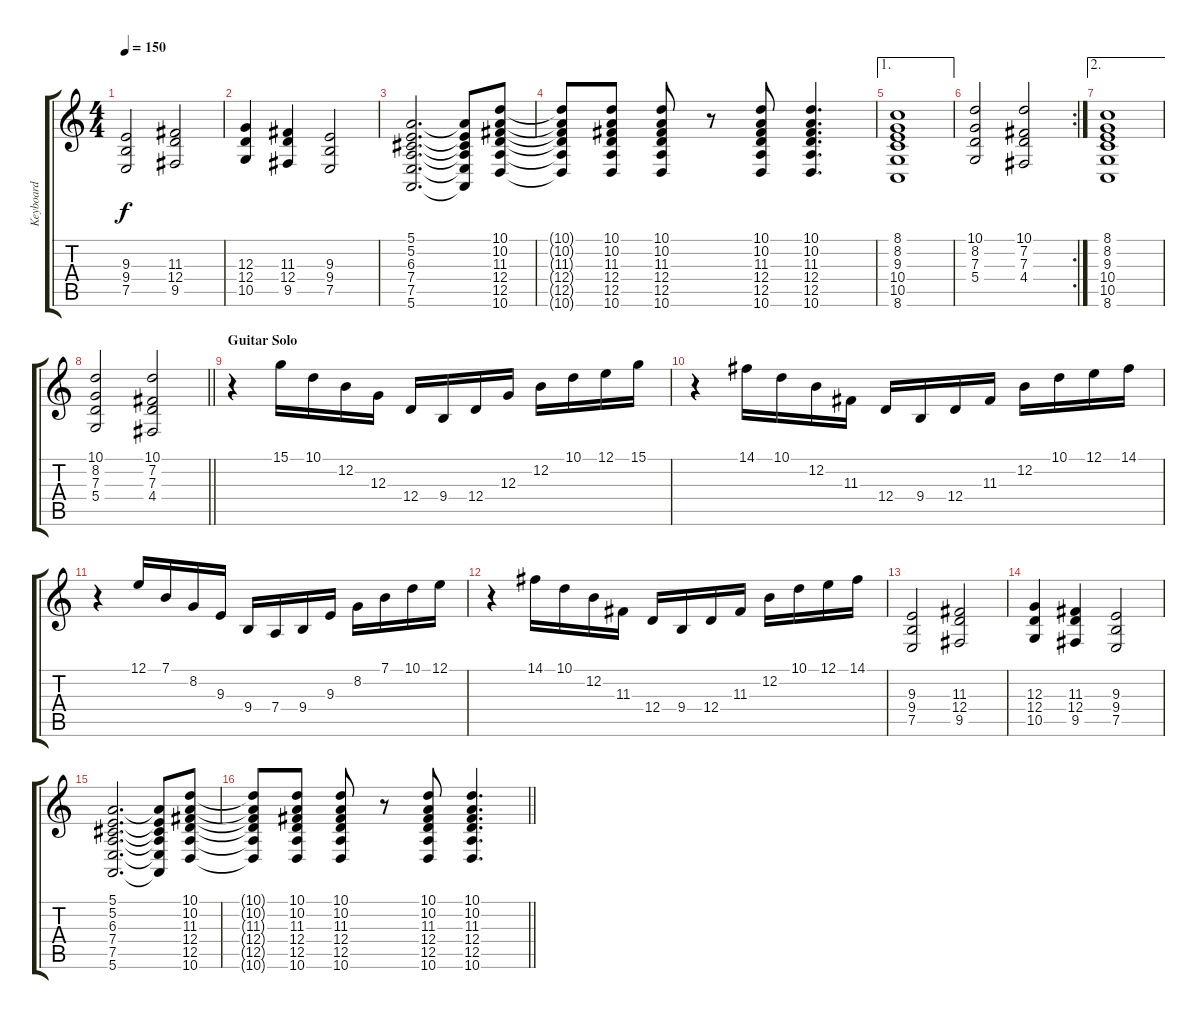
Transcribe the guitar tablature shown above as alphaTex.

\track ("Keyboard" "Keyboard") {instrument electricpiano1}
\staff {score tabs}
\tuning (E4 B3 G3 D3 A2 E2) {hide}
\ts (4 4)
\tempo 150
\clef g2
\ks c
(9.3 9.4 7.5).2{dy f} (11.3 12.4 9.5).2 |
(12.3 12.4 10.5).4 (11.3 12.4 9.5).4 (9.3 9.4 7.5).2 |
(5.1 5.2 6.3 7.4 7.5 5.6).2{d} (5.1{t} 5.2{t} 6.3{t} 7.4{t} 7.5{t} 5.6{t}).8 (10.1 10.2 11.3 12.4 12.5 10.6).8 |
(10.1{t} 10.2{t} 11.3{t} 12.4{t} 12.5{t} 10.6{t}).8 (10.1 10.2 11.3 12.4 12.5 10.6).8 (10.1 10.2 11.3 12.4 12.5 10.6).8 r.8 (10.1 10.2 11.3 12.4 12.5 10.6).8 (10.1 10.2 11.3 12.4 12.5 10.6).4{d} |
\ae 1
(8.1 8.2 9.3 10.4 10.5 8.6).1 |
\rc 2
(10.1 8.2 7.3 5.4).2 (10.1 7.2 7.3 4.4).2 |
\ae 2
(8.1 8.2 9.3 10.4 10.5 8.6).1 |
\barLineRight lightlight
(10.1 8.2 7.3 5.4).2 (10.1 7.2 7.3 4.4).2 |
\section ("" "Guitar Solo")
r.4 15.1.16 10.1.16 12.2.16 12.3.16 12.4.16 9.4.16 12.4.16 12.3.16 12.2.16 10.1.16 12.1.16 15.1.16 |
r.4 14.1.16 10.1.16 12.2.16 11.3.16 12.4.16 9.4.16 12.4.16 11.3.16 12.2.16 10.1.16 12.1.16 14.1.16 |
r.4 12.1.16 7.1.16 8.2.16 9.3.16 9.4.16 7.4.16 9.4.16 9.3.16 8.2.16 7.1.16 10.1.16 12.1.16 |
r.4 14.1.16 10.1.16 12.2.16 11.3.16 12.4.16 9.4.16 12.4.16 11.3.16 12.2.16 10.1.16 12.1.16 14.1.16 |
(9.3 9.4 7.5).2 (11.3 12.4 9.5).2 |
(12.3 12.4 10.5).4 (11.3 12.4 9.5).4 (9.3 9.4 7.5).2 |
(5.1 5.2 6.3 7.4 7.5 5.6).2{d} (5.1{t} 5.2{t} 6.3{t} 7.4{t} 7.5{t} 5.6{t}).8 (10.1 10.2 11.3 12.4 12.5 10.6).8 |
\barLineRight lightlight
(10.1{t} 10.2{t} 11.3{t} 12.4{t} 12.5{t} 10.6{t}).8 (10.1 10.2 11.3 12.4 12.5 10.6).8 (10.1 10.2 11.3 12.4 12.5 10.6).8 r.8 (10.1 10.2 11.3 12.4 12.5 10.6).8 (10.1 10.2 11.3 12.4 12.5 10.6).4{d}
